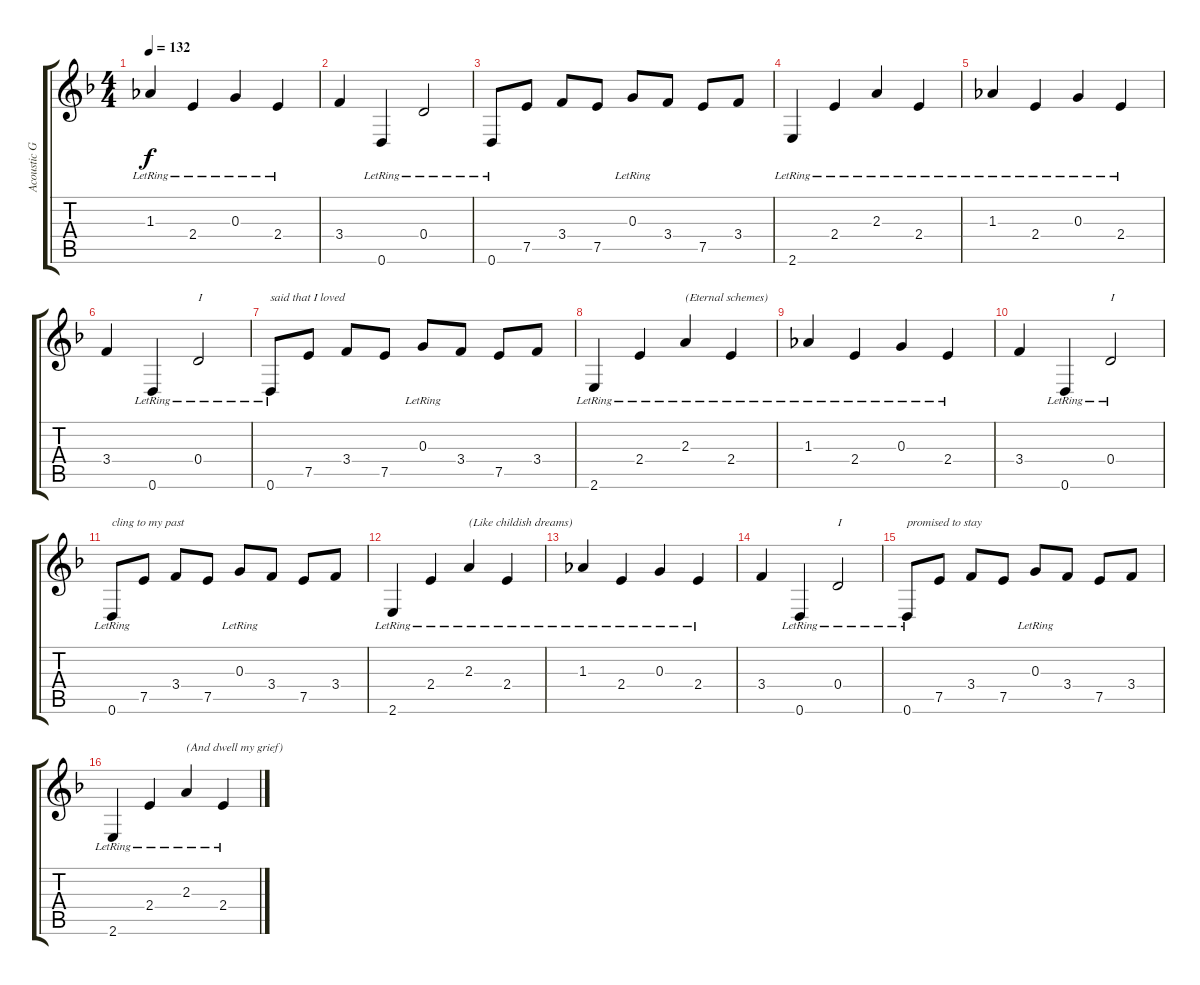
\track ("Acoustic Guitar" "Acoustic G") {instrument acousticguitarnylon}
\staff {score tabs}
\tuning (E4 B3 G3 D3 A2 D2) {hide}
\ts (4 4)
\tempo 132
\clef g2
\ks dminor
1.3{lr}.4{dy f} 2.4{lr}.4 0.3{lr}.4 2.4{lr}.4 |
3.4.4 0.6{lr}.4 0.4{lr}.2 |
0.6{lr}.8 7.5.8 3.4.8 7.5.8 0.3{lr}.8 3.4.8 7.5.8 3.4.8 |
2.6{lr}.4 2.4{lr}.4 2.3{lr}.4 2.4{lr}.4 |
1.3{lr}.4 2.4{lr}.4 0.3{lr}.4 2.4{lr}.4 |
3.4.4 0.6{lr}.4 0.4{lr}.2{txt "I"} |
0.6{lr}.8{txt "said that I loved"} 7.5.8 3.4.8 7.5.8 0.3{lr}.8 3.4.8 7.5.8 3.4.8 |
2.6{lr}.4 2.4{lr}.4 2.3{lr}.4{txt "(Eternal schemes)"} 2.4{lr}.4 |
1.3{lr}.4 2.4{lr}.4 0.3{lr}.4 2.4{lr}.4 |
3.4.4 0.6{lr}.4 0.4{lr}.2{txt "I"} |
0.6{lr}.8{txt "cling to my past"} 7.5.8 3.4.8 7.5.8 0.3{lr}.8 3.4.8 7.5.8 3.4.8 |
2.6{lr}.4 2.4{lr}.4 2.3{lr}.4{txt "(Like childish dreams)"} 2.4{lr}.4 |
1.3{lr}.4 2.4{lr}.4 0.3{lr}.4 2.4{lr}.4 |
3.4.4 0.6{lr}.4 0.4{lr}.2{txt "I"} |
0.6{lr}.8{txt "promised to stay"} 7.5.8 3.4.8 7.5.8 0.3{lr}.8 3.4.8 7.5.8 3.4.8 |
2.6{lr}.4 2.4{lr}.4 2.3{lr}.4{txt "(And dwell my grief)"} 2.4{lr}.4
